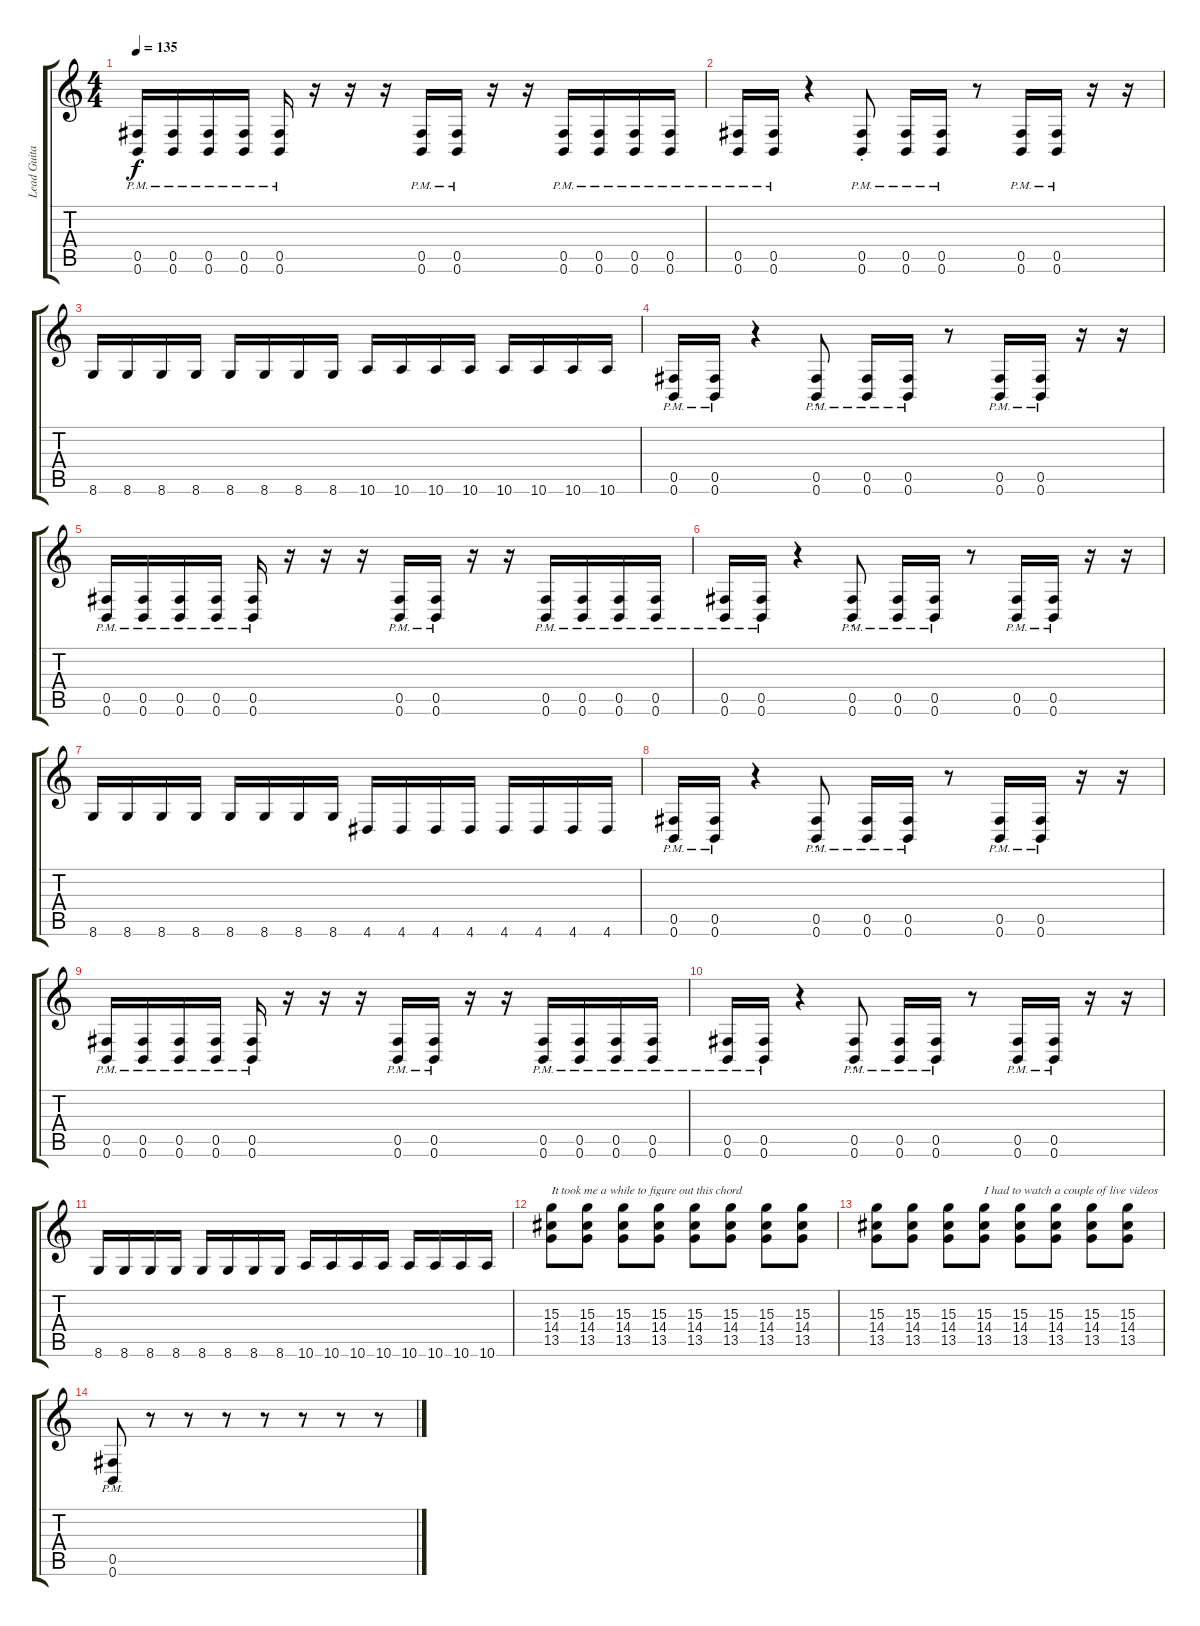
\track ("Lead Guitar (Chris)" "Lead Guita") {instrument distortionguitar}
\staff {score tabs}
\tuning (Db4 Ab3 E3 B2 Gb2 B1) {hide}
\ts (4 4)
\tempo 135
\clef g2
\ks c
(0.5{pm} 0.6{pm}).16{dy f} (0.5{pm} 0.6{pm}).16 (0.5{pm} 0.6{pm}).16 (0.5{pm} 0.6{pm}).16 (0.5{pm} 0.6{pm}).16 r.16 r.16 r.16 (0.5{pm} 0.6{pm}).16 (0.5{pm} 0.6{pm}).16 r.16 r.16 (0.5{pm} 0.6{pm}).16 (0.5{pm} 0.6{pm}).16 (0.5{pm} 0.6{pm}).16 (0.5{pm} 0.6{pm}).16 |
(0.5{pm} 0.6{pm}).16 (0.5{pm} 0.6{pm}).16 r.4 (0.5{pm st} 0.6{pm st}).8 (0.5{pm} 0.6{pm}).16 (0.5{pm} 0.6{pm}).16 r.8 (0.5{pm} 0.6{pm}).16 (0.5{pm} 0.6{pm}).16 r.16 r.16 |
8.6.16 8.6.16 8.6.16 8.6.16 8.6.16 8.6.16 8.6.16 8.6.16 10.6.16 10.6.16 10.6.16 10.6.16 10.6.16 10.6.16 10.6.16 10.6.16 |
(0.5{pm} 0.6{pm}).16 (0.5{pm} 0.6{pm}).16 r.4 (0.5{pm st} 0.6{pm st}).8 (0.5{pm} 0.6{pm}).16 (0.5{pm} 0.6{pm}).16 r.8 (0.5{pm} 0.6{pm}).16 (0.5{pm} 0.6{pm}).16 r.16 r.16 |
(0.5{pm} 0.6{pm}).16 (0.5{pm} 0.6{pm}).16 (0.5{pm} 0.6{pm}).16 (0.5{pm} 0.6{pm}).16 (0.5{pm} 0.6{pm}).16 r.16 r.16 r.16 (0.5{pm} 0.6{pm}).16 (0.5{pm} 0.6{pm}).16 r.16 r.16 (0.5{pm} 0.6{pm}).16 (0.5{pm} 0.6{pm}).16 (0.5{pm} 0.6{pm}).16 (0.5{pm} 0.6{pm}).16 |
(0.5{pm} 0.6{pm}).16 (0.5{pm} 0.6{pm}).16 r.4 (0.5{pm st} 0.6{pm st}).8 (0.5{pm} 0.6{pm}).16 (0.5{pm} 0.6{pm}).16 r.8 (0.5{pm} 0.6{pm}).16 (0.5{pm} 0.6{pm}).16 r.16 r.16 |
8.6.16 8.6.16 8.6.16 8.6.16 8.6.16 8.6.16 8.6.16 8.6.16 4.6.16 4.6.16 4.6.16 4.6.16 4.6.16 4.6.16 4.6.16 4.6.16 |
(0.5{pm} 0.6{pm}).16 (0.5{pm} 0.6{pm}).16 r.4 (0.5{pm st} 0.6{pm st}).8 (0.5{pm} 0.6{pm}).16 (0.5{pm} 0.6{pm}).16 r.8 (0.5{pm} 0.6{pm}).16 (0.5{pm} 0.6{pm}).16 r.16 r.16 |
(0.5{pm} 0.6{pm}).16 (0.5{pm} 0.6{pm}).16 (0.5{pm} 0.6{pm}).16 (0.5{pm} 0.6{pm}).16 (0.5{pm} 0.6{pm}).16 r.16 r.16 r.16 (0.5{pm} 0.6{pm}).16 (0.5{pm} 0.6{pm}).16 r.16 r.16 (0.5{pm} 0.6{pm}).16 (0.5{pm} 0.6{pm}).16 (0.5{pm} 0.6{pm}).16 (0.5{pm} 0.6{pm}).16 |
(0.5{pm} 0.6{pm}).16 (0.5{pm} 0.6{pm}).16 r.4 (0.5{pm st} 0.6{pm st}).8 (0.5{pm} 0.6{pm}).16 (0.5{pm} 0.6{pm}).16 r.8 (0.5{pm} 0.6{pm}).16 (0.5{pm} 0.6{pm}).16 r.16 r.16 |
8.6.16 8.6.16 8.6.16 8.6.16 8.6.16 8.6.16 8.6.16 8.6.16 10.6.16 10.6.16 10.6.16 10.6.16 10.6.16 10.6.16 10.6.16 10.6.16 |
(15.3 14.4 13.5).8{txt "It took me a while to figure out this chord" volume 11} (15.3 14.4 13.5).8 (15.3 14.4 13.5).8 (15.3 14.4 13.5).8 (15.3 14.4 13.5).8 (15.3 14.4 13.5).8 (15.3 14.4 13.5).8 (15.3 14.4 13.5).8 |
(15.3 14.4 13.5).8 (15.3 14.4 13.5).8 (15.3 14.4 13.5).8 (15.3 14.4 13.5).8{txt "I had to watch a couple of live videos"} (15.3 14.4 13.5).8 (15.3 14.4 13.5).8 (15.3 14.4 13.5).8 (15.3 14.4 13.5).8 |
(0.5{pm} 0.6{pm}).8 r.8 r.8 r.8 r.8 r.8 r.8 r.8
